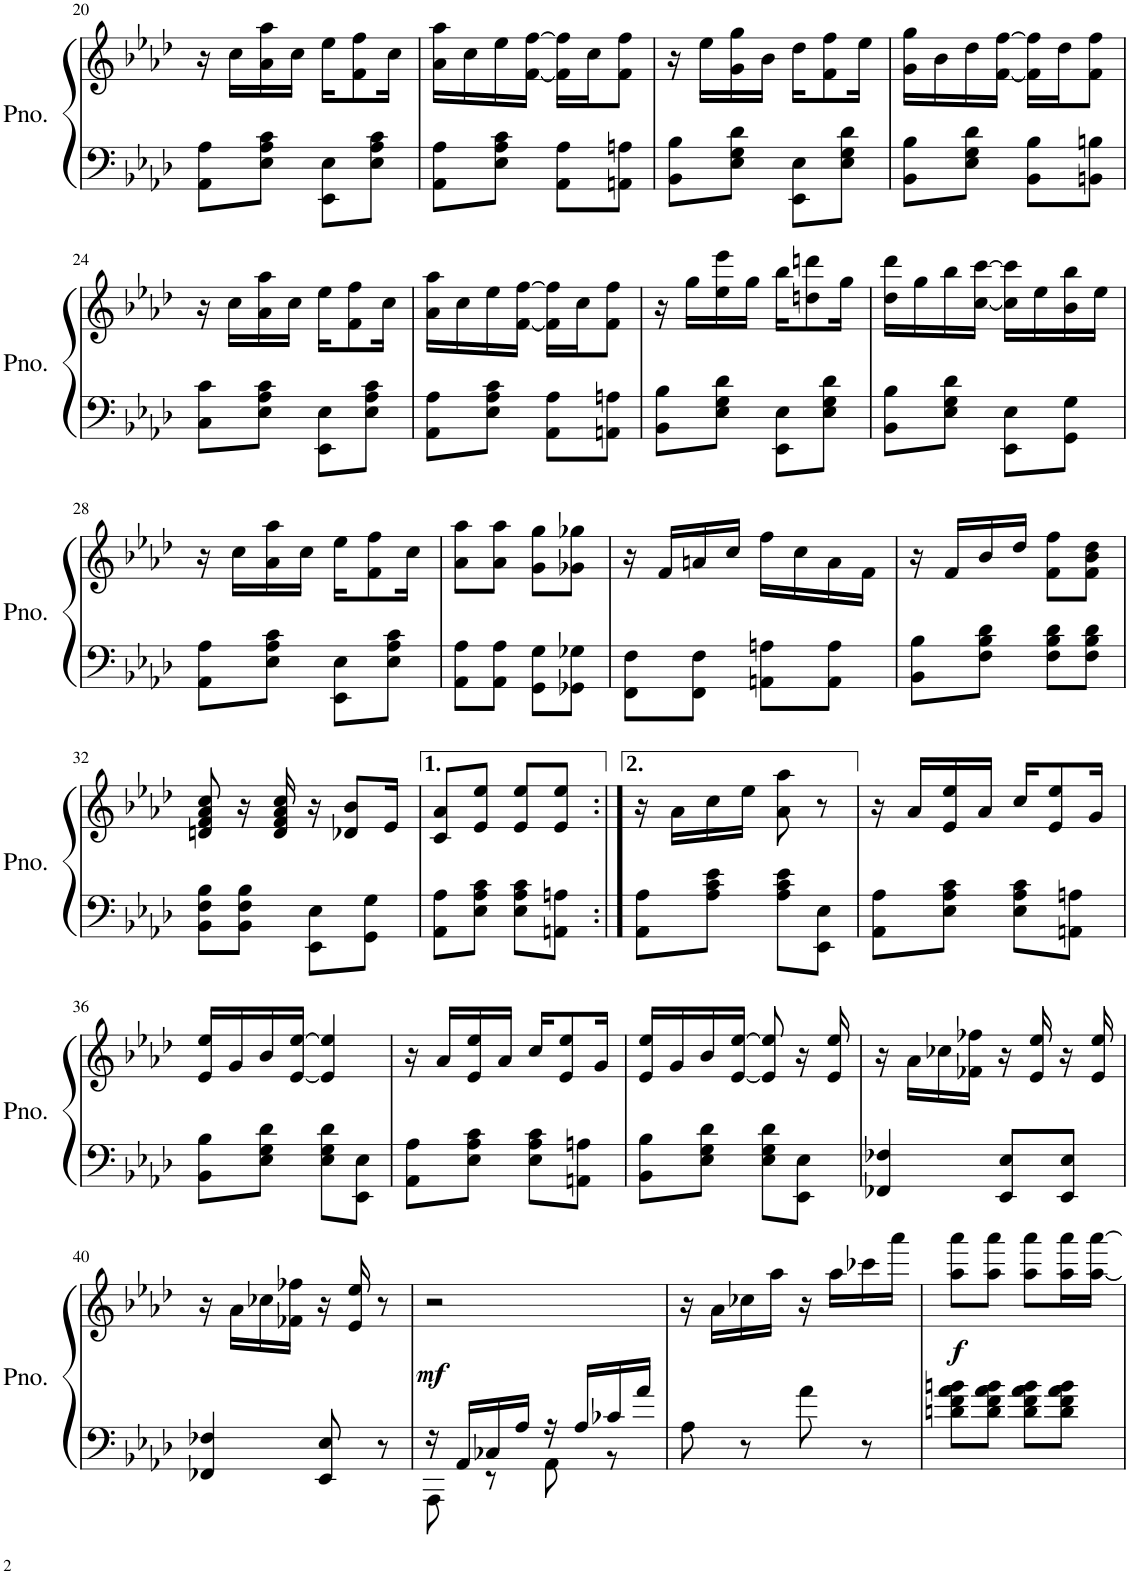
**kern	**kern	**dynam
*part1	*part1	*part1
*staff2	*staff1	*staff1/2
*I"Piano	*	*
*I'Pno.	*	*
!!LO:PB:g=z
*clefF4	*clefG2	*
*k[b-e-a-d-]	*k[b-e-a-d-]	*
*M2/4	*M2/4	*
=20	=20	=20
8AA-\ 8A-\L	16r	.
.	16cc\LL	.
8E-\ 8A-\ 8c\J	16a-\ 16aa-\	.
.	16cc\JJ	.
8EE-\ 8E-\L	16ee-\KL	.
.	8f\ 8ff\	.
8E-\ 8A-\ 8c\J	.	.
.	16cc\Jk	.
=21	=21	=21
8AA-\ 8A-\L	16a-\ 16aa-\LL	.
.	16cc\	.
8E-\ 8A-\ 8c\J	16ee-\	.
.	[<16f\ [16ff\JJ	.
8AA-\ 8A-\L	16f\] 16ff\]LL	.
.	16cc\J	.
8AAn\ 8An\J	8f\ 8ff\J	.
=22	=22	=22
8BB-\ 8B-\L	16r	.
.	16ee-\LL	.
8E-\ 8G\ 8d-\J	16g\ 16gg\	.
.	16b-\JJ	.
8EE-\ 8E-\L	16dd-\KL	.
.	8f\ 8ff\	.
8E-\ 8G\ 8d-\J	.	.
.	16ee-\Jk	.
=23	=23	=23
8BB-\ 8B-\L	16g\ 16gg\LL	.
.	16b-\	.
8E-\ 8G\ 8d-\J	16dd-\	.
.	[<16f\ [16ff\JJ	.
8BB-\ 8B-\L	16f\] 16ff\]LL	.
.	16dd-\J	.
8BBn\ 8Bn\J	8f\ 8ff\J	.
!!LO:LB:g=z
=24	=24	=24
8C\ 8c\L	16r	.
.	16cc\LL	.
8E-\ 8A-\ 8c\J	16a-\ 16aa-\	.
.	16cc\JJ	.
8EE-\ 8E-\L	16ee-\KL	.
.	8f\ 8ff\	.
8E-\ 8A-\ 8c\J	.	.
.	16cc\Jk	.
=25	=25	=25
8AA-\ 8A-\L	16a-\ 16aa-\LL	.
.	16cc\	.
8E-\ 8A-\ 8c\J	16ee-\	.
.	[<16f\ [16ff\JJ	.
8AA-\ 8A-\L	16f\] 16ff\]LL	.
.	16cc\J	.
8AAn\ 8An\J	8f\ 8ff\J	.
=26	=26	=26
8BB-\ 8B-\L	16r	.
.	16gg\LL	.
8E-\ 8G\ 8d-\J	16ee-\ 16eee-\	.
.	16gg\JJ	.
8EE-\ 8E-\L	16bb-\KL	.
.	8ddn\ 8dddn\	.
8E-\ 8G\ 8d-\J	.	.
.	16gg\Jk	.
=27	=27	=27
8BB-\ 8B-\L	16dd-\ 16ddd-\LL	.
.	16gg\	.
8E-\ 8G\ 8d-\J	16bb-\	.
.	[<16cc\ [16ccc\JJ	.
8EE-\ 8E-\L	16cc\] 16ccc\]LL	.
.	16ee-\	.
8GG\ 8G\J	16b-\ 16bb-\	.
.	16ee-\JJ	.
!!LO:LB:g=z
=28	=28	=28
8AA-\ 8A-\L	16r	.
.	16cc\LL	.
8E-\ 8A-\ 8c\J	16a-\ 16aa-\	.
.	16cc\JJ	.
8EE-\ 8E-\L	16ee-\KL	.
.	8f\ 8ff\	.
8E-\ 8A-\ 8c\J	.	.
.	16cc\Jk	.
=29	=29	=29
8AA-\ 8A-\L	8a-\ 8aa-\L	.
8AA-\ 8A-\J	8a-\ 8aa-\J	.
8GG\ 8G\L	8g\ 8gg\L	.
8GG-X\ 8G-X\J	8g-X\ 8gg-X\J	.
=30	=30	=30
8FF\ 8F\L	16r	.
.	16f/LL	.
8FF\ 8F\J	16an/	.
.	16cc/JJ	.
8AAn\ 8An\L	16ff\LL	.
.	16cc\	.
8AA\ 8A\J	16a\	.
.	16f\JJ	.
=31	=31	=31
8BB-\ 8B-\L	16r	.
.	16f/LL	.
8F\ 8B-\ 8d-\J	16b-/	.
.	16dd-/JJ	.
8F\ 8B-\ 8d-\L	8f\ 8ff\L	.
8F\ 8B-\ 8d-\J	8f\ 8b-\ 8dd-\J	.
!!LO:LB:g=z
=32	=32	=32
8BB-\ 8F\ 8B-\L	8dn/ 8f/ 8a-/ 8cc/	.
8BB-\ 8F\ 8B-\J	16r	.
.	16d/ 16f/ 16a-/ 16cc/	.
8EE-\ 8E-\L	16r	.
.	8d-X/ 8b-/L	.
8GG\ 8G\J	.	.
.	16e-/Jk	.
=33	=33	=33
8AA-\ 8A-\L	8c/ 8a-/L	.
8E-\ 8A-\ 8c\J	8e-/ 8ee-/J	.
8E-\ 8A-\ 8c\L	8e-/ 8ee-/L	.
8AAn\ 8An\J	8e-/ 8ee-/J	.
=34:|!	=34:|!	=34:|!
8AA-\ 8A-\L	16r	.
.	16a-\LL	.
8A-\ 8c\ 8e-\J	16cc\	.
.	16ee-\JJ	.
8A-\ 8c\ 8e-\L	8a-\ 8aa-\	.
8EE-\ 8E-\J	8r	.
=35	=35	=35
8AA-\ 8A-\L	16r	.
.	16a-/LL	.
8E-\ 8A-\ 8c\J	16e-/ 16ee-/	.
.	16a-/JJ	.
8E-\ 8A-\ 8c\L	16cc/KL	.
.	8e-/ 8ee-/	.
8AAn\ 8An\J	.	.
.	16g/Jk	.
!!LO:LB:g=z
=36	=36	=36
8BB-\ 8B-\L	16e-/ 16ee-/LL	.
.	16g/	.
8E-\ 8G\ 8d-\J	16b-/	.
.	[16e-/ [>16ee-/JJ	.
8E-\ 8G\ 8d-\L	4e-/] 4ee-/]	.
8EE-\ 8E-\J	.	.
=37	=37	=37
8AA-\ 8A-\L	16r	.
.	16a-/LL	.
8E-\ 8A-\ 8c\J	16e-/ 16ee-/	.
.	16a-/JJ	.
8E-\ 8A-\ 8c\L	16cc/KL	.
.	8e-/ 8ee-/	.
8AAn\ 8An\J	.	.
.	16g/Jk	.
=38	=38	=38
8BB-\ 8B-\L	16e-/ 16ee-/LL	.
.	16g/	.
8E-\ 8G\ 8d-\J	16b-/	.
.	[16e-/ [>16ee-/JJ	.
8E-\ 8G\ 8d-\L	8e-/] 8ee-/]	.
8EE-\ 8E-\J	16r	.
.	16e-/ 16ee-/	.
=39	=39	=39
4FF-X/ 4F-X/	16r	.
.	16a-\LL	.
.	16cc-X\	.
.	16f-X\ 16ff-X\JJ	.
8EE-/ 8E-/L	16r	.
.	16e-/ 16ee-/	.
8EE-/ 8E-/J	16r	.
.	16e-/ 16ee-/	.
!!LO:LB:g=z
=40	=40	=40
4FF-X/ 4F-X/	16r	.
.	16a-\LL	.
.	16cc-X\	.
.	16f-X\ 16ff-X\JJ	.
8EE-/ 8E-/	16r	.
.	16e-/ 16ee-/	.
8r	8r	.
=41	=41	=41
*^	*	*
!	!	!	!LO:DY:a=2
16r	8AAA-\	2r	mf
16AA-/LL	.	.	.
16C-X/	8r	.	.
16A-/JJ	.	.	.
16r	8AA-\	.	.
16A-/LL	.	.	.
16c-X/	8r	.	.
16a-/JJ	.	.	.
*v	*v	*	*
=42	=42	=42
8A-\	16r	.
.	16a-\LL	.
8r	16cc-X\	.
.	16aa-\JJ	.
8a-\	16r	.
.	16aa-\LL	.
8r	16ccc-X\	.
.	16aaa-\JJ	.
=43	=43	=43
!	!	!LO:DY:b
8dn\ 8f\ 8a-\ 8bn\L	8aa-\ 8aaa-\L	f
8d\ 8f\ 8a-\ 8b\J	8aa-\ 8aaa-\J	.
8d\ 8f\ 8a-\ 8b\L	8aa-\ 8aaa-\L	.
8d\ 8f\ 8a-\ 8b\J	16aa-\ 16aaa-\L	.
.	[<16aa-\ [>16aaa-\JJ	.
=	=	=
*-	*-	*-
